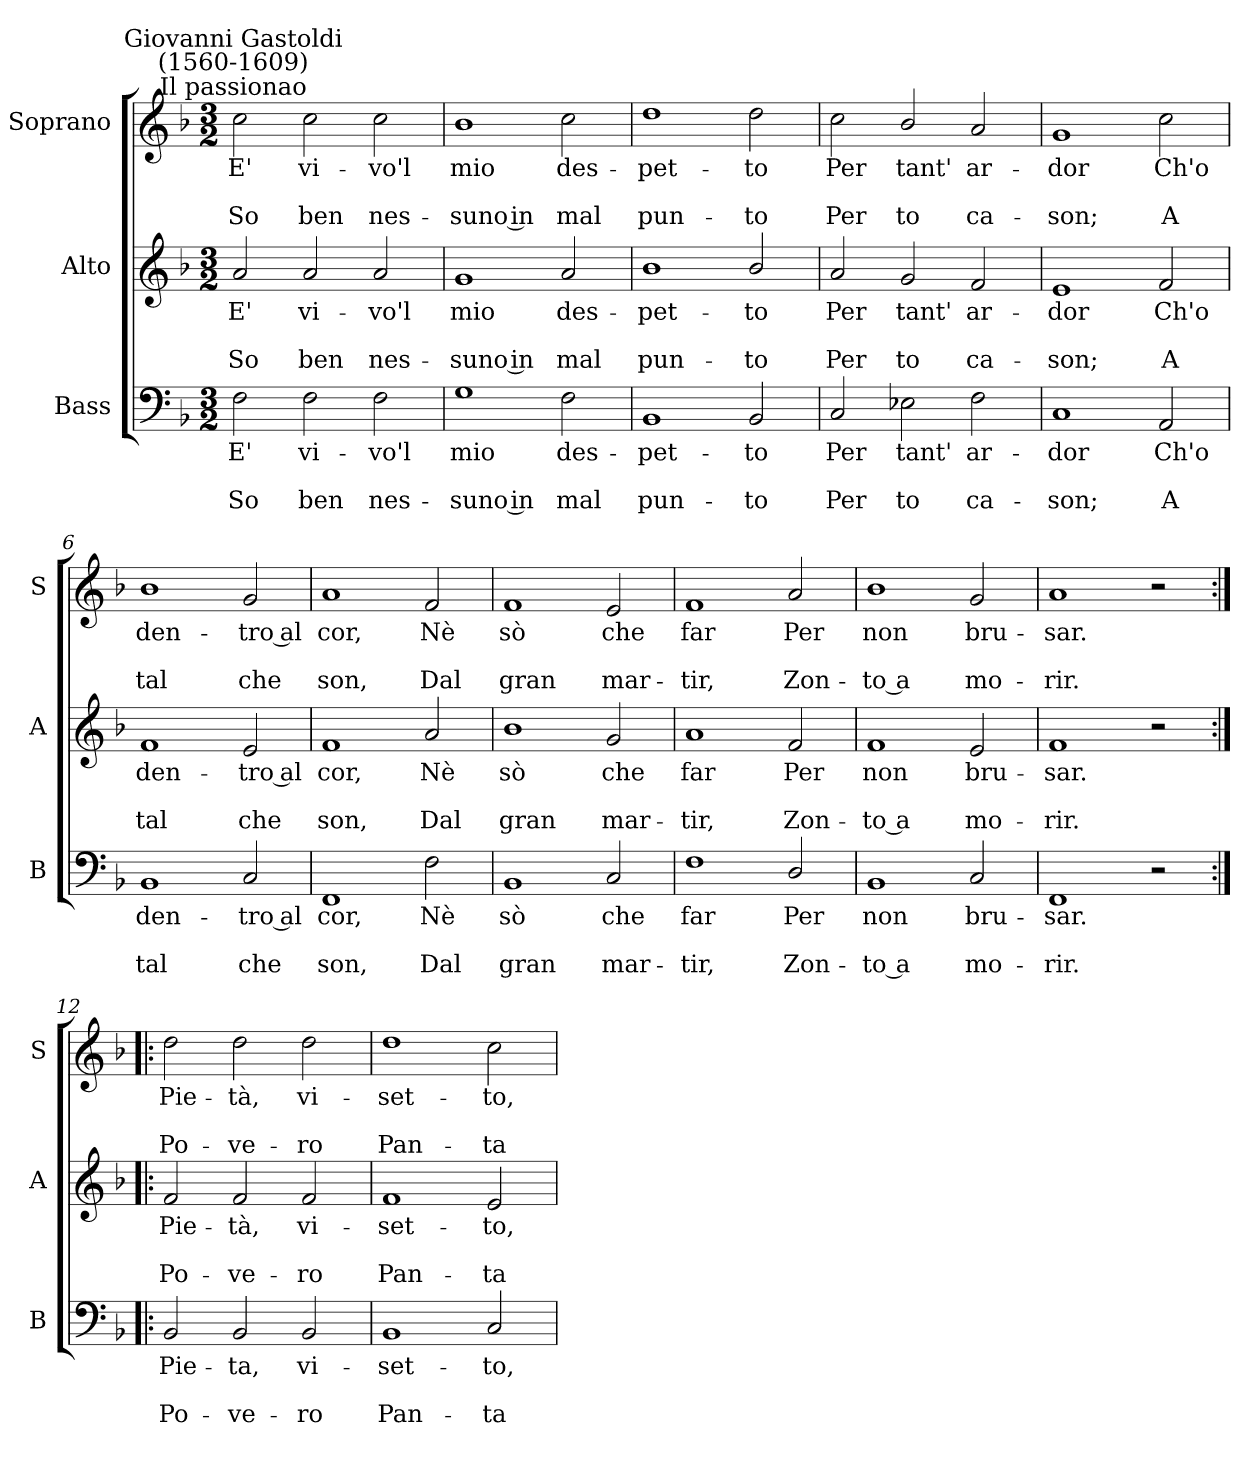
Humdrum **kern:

**kern	**text	**text	**text	**kern	**text	**text	**text	**kern	**text	**text	**text
*part3	*part3	*part3	*part3	*part2	*part2	*part2	*part2	*part1	*part1	*part1	*part1
*staff3	*staff3	*staff3	*staff3	*staff2	*staff2	*staff2	*staff2	*staff1	*staff1	*staff1	*staff1
*I"Bass	*	*	*	*I"Alto	*	*	*	*I"Soprano	*	*	*
*I'B	*	*	*	*I'A	*	*	*	*I'S	*	*	*
*clefF4	*	*	*	*clefG2	*	*	*	*clefG2	*	*	*
*k[b-]	*	*	*	*k[b-]	*	*	*	*k[b-]	*	*	*
*F:	*	*	*	*F:	*	*	*	*F:	*	*	*
*M3/2	*	*	*	*M3/2	*	*	*	*M3/2	*	*	*
=1	=1	=1	=1	=1	=1	=1	=1	=1	=1	=1	=1
!	!	!	!	!	!	!	!	!LO:TX:a:cj:t=Il passionao	!	!	!
!	!	!	!	!	!	!	!	!LO:TX:a:cj:t=Giovanni Gastoldi\n(1560-1609)	!	!	!
!	!LO:LY:b	!	!LO:LY:b	!	!LO:LY:b	!	!LO:LY:b	!	!LO:LY:b	!	!LO:LY:b
2F	E'	.	So	2a	E'	.	So	2cc	E'	.	So
!	!LO:LY:b	!	!LO:LY:b	!	!LO:LY:b	!	!LO:LY:b	!	!LO:LY:b	!	!LO:LY:b
2F	vi-	.	-ben	2a	vi-	.	-ben	2cc	vi-	.	-ben
!	!LO:LY:b	!	!LO:LY:b	!	!LO:LY:b	!	!LO:LY:b	!	!LO:LY:b	!	!LO:LY:b
2F	vo'l	.	nes-	2a	vo'l	.	nes-	2cc	vo'l	.	nes-
=2	=2	=2	=2	=2	=2	=2	=2	=2	=2	=2	=2
!	!LO:LY:b	!	!LO:LY:b	!	!LO:LY:b	!	!LO:LY:b	!	!LO:LY:b	!	!LO:LY:b
1G	-mio	.	suno in	1g	-mio	.	suno in	1b-	-mio	.	suno in
!	!LO:LY:b	!	!LO:LY:b	!	!LO:LY:b	!	!LO:LY:b	!	!LO:LY:b	!	!LO:LY:b
2F	des-	.	-mal	2a	des-	.	-mal	2cc	des-	.	-mal
=3	=3	=3	=3	=3	=3	=3	=3	=3	=3	=3	=3
!	!LO:LY:b	!	!LO:LY:b	!	!LO:LY:b	!	!LO:LY:b	!	!LO:LY:b	!	!LO:LY:b
1BB-	pet-	.	-pun-	1b-	pet-	.	-pun-	1dd	pet-	.	-pun-
!	!LO:LY:b	!	!LO:LY:b	!	!LO:LY:b	!	!LO:LY:b	!	!LO:LY:b	!	!LO:LY:b
2BB-	-to	.	to	2b-/	-to	.	to	2dd	-to	.	to
=4	=4	=4	=4	=4	=4	=4	=4	=4	=4	=4	=4
!	!LO:LY:b	!	!LO:LY:b	!	!LO:LY:b	!	!LO:LY:b	!	!LO:LY:b	!	!LO:LY:b
2C	Per	.	Per	2a	Per	.	Per	2cc	Per	.	Per
!	!LO:LY:b	!	!LO:LY:b	!	!LO:LY:b	!	!LO:LY:b	!	!LO:LY:b	!	!LO:LY:b
2E-X	tant'	.	to	2g	tant'	.	to	2b-/	tant'	.	to
!	!LO:LY:b	!	!LO:LY:b	!	!LO:LY:b	!	!LO:LY:b	!	!LO:LY:b	!	!LO:LY:b
2F	ar-	.	-ca-	2f	ar-	.	-ca-	2a	ar-	.	-ca-
=5	=5	=5	=5	=5	=5	=5	=5	=5	=5	=5	=5
!	!LO:LY:b	!	!LO:LY:b	!	!LO:LY:b	!	!LO:LY:b	!	!LO:LY:b	!	!LO:LY:b
1C	-dor	.	son;	1e	-dor	.	son;	1g	-dor	.	son;
!	!LO:LY:b	!	!LO:LY:b	!	!LO:LY:b	!	!LO:LY:b	!	!LO:LY:b	!	!LO:LY:b
2AA	Ch'o	.	A	2f	Ch'o	.	A	2cc	Ch'o	.	A
=6	=6	=6	=6	=6	=6	=6	=6	=6	=6	=6	=6
!	!LO:LY:b	!	!LO:LY:b	!	!LO:LY:b	!	!LO:LY:b	!	!LO:LY:b	!	!LO:LY:b
1BB-	den-	.	-tal	1f	den-	.	-tal	1b-	den-	.	-tal
!	!LO:LY:b	!	!LO:LY:b	!	!LO:LY:b	!	!LO:LY:b	!	!LO:LY:b	!	!LO:LY:b
2C	tro al	.	che	2e	tro al	.	che	2g	tro al	.	che
=7	=7	=7	=7	=7	=7	=7	=7	=7	=7	=7	=7
!	!LO:LY:b	!	!LO:LY:b	!	!LO:LY:b	!	!LO:LY:b	!	!LO:LY:b	!	!LO:LY:b
1FF	cor,	.	son,	1f	cor,	.	son,	1a	cor,	.	son,
!	!LO:LY:b	!	!LO:LY:b	!	!LO:LY:b	!	!LO:LY:b	!	!LO:LY:b	!	!LO:LY:b
2F	Nè	.	Dal	2a	Nè	.	Dal	2f	Nè	.	Dal
=8	=8	=8	=8	=8	=8	=8	=8	=8	=8	=8	=8
!	!LO:LY:b	!	!LO:LY:b	!	!LO:LY:b	!	!LO:LY:b	!	!LO:LY:b	!	!LO:LY:b
1BB-	sò	.	gran	1b-	sò	.	gran	1f	sò	.	gran
!	!LO:LY:b	!	!LO:LY:b	!	!LO:LY:b	!	!LO:LY:b	!	!LO:LY:b	!	!LO:LY:b
2C	che	.	mar-	2g	che	.	mar-	2e	che	.	mar-
!!LO:LB:g=z
=9	=9	=9	=9	=9	=9	=9	=9	=9	=9	=9	=9
!	!LO:LY:b	!	!LO:LY:b	!	!LO:LY:b	!	!LO:LY:b	!	!LO:LY:b	!	!LO:LY:b
1F	-far	.	tir,	1a	-far	.	tir,	1f	-far	.	tir,
!	!LO:LY:b	!	!LO:LY:b	!	!LO:LY:b	!	!LO:LY:b	!	!LO:LY:b	!	!LO:LY:b
2D/	Per	.	Zon-	2f	Per	.	Zon-	2a	Per	.	Zon-
=10	=10	=10	=10	=10	=10	=10	=10	=10	=10	=10	=10
!	!LO:LY:b	!	!LO:LY:b	!	!LO:LY:b	!	!LO:LY:b	!	!LO:LY:b	!	!LO:LY:b
1BB-	-non	.	to a	1f	-non	.	to a	1b-	-non	.	to a
!	!LO:LY:b	!	!LO:LY:b	!	!LO:LY:b	!	!LO:LY:b	!	!LO:LY:b	!	!LO:LY:b
2C	bru-	.	-mo-	2e	bru-	.	-mo-	2g	bru-	.	-mo-
=11	=11	=11	=11	=11	=11	=11	=11	=11	=11	=11	=11
!	!LO:LY:b	!	!LO:LY:b	!	!LO:LY:b	!	!LO:LY:b	!	!LO:LY:b	!	!LO:LY:b
1FF	-sar.	.	rir.	1f	-sar.	.	rir.	1a	-sar.	.	rir.
2r	.	.	.	2r	.	.	.	2r	.	.	.
=12:|!|:	=12:|!|:	=12:|!|:	=12:|!|:	=12:|!|:	=12:|!|:	=12:|!|:	=12:|!|:	=12:|!|:	=12:|!|:	=12:|!|:	=12:|!|:
!	!LO:LY:b	!	!LO:LY:b	!	!LO:LY:b	!	!LO:LY:b	!	!LO:LY:b	!	!LO:LY:b
2BB-	Pie-	.	-Po-	2f	Pie-	.	-Po-	2dd	Pie-	.	-Po-
!	!LO:LY:b	!	!LO:LY:b	!	!LO:LY:b	!	!LO:LY:b	!	!LO:LY:b	!	!LO:LY:b
2BB-	-ta,	.	ve-	2f	-tà,	.	ve-	2dd	-tà,	.	ve-
!	!LO:LY:b	!	!LO:LY:b	!	!LO:LY:b	!	!LO:LY:b	!	!LO:LY:b	!	!LO:LY:b
2BB-	-vi-	.	-ro	2f	-vi-	.	-ro	2dd	-vi-	.	-ro
=13	=13	=13	=13	=13	=13	=13	=13	=13	=13	=13	=13
!	!LO:LY:b	!	!LO:LY:b	!	!LO:LY:b	!	!LO:LY:b	!	!LO:LY:b	!	!LO:LY:b
1BB-	set-	.	-Pan-	1f	set-	.	-Pan-	1dd	set-	.	-Pan-
!	!LO:LY:b	!	!LO:LY:b	!	!LO:LY:b	!	!LO:LY:b	!	!LO:LY:b	!	!LO:LY:b
2C	-to,	.	ta-	2e	-to,	.	ta-	2cc	-to,	.	ta-
=	=	=	=	=	=	=	=	=	=	=	=
*-	*-	*-	*-	*-	*-	*-	*-	*-	*-	*-	*-
